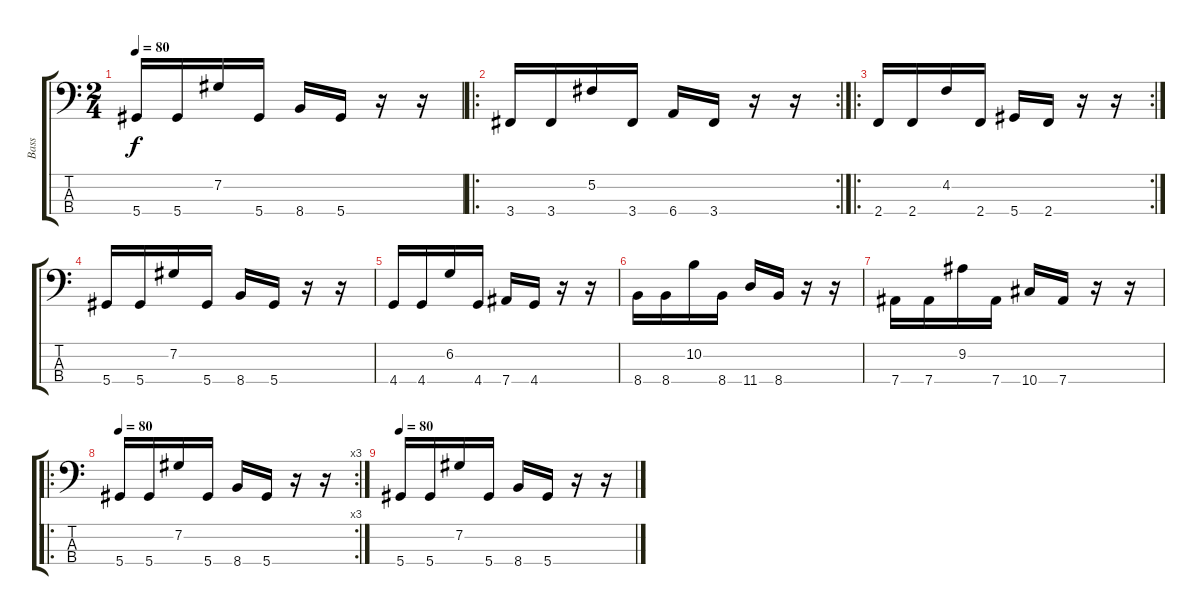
\track ("Bass" "Bass") {instrument electricbassfinger}
\staff {score tabs}
\tuning (Gb2 Db2 Ab1 Eb1) {hide}
\ts (2 4)
\tempo 80
\clef f4
\ks c
5.4.16{dy f} 5.4.16 7.2.16 5.4.16 8.4.16 5.4.16 r.16 r.16 |
\ro
\rc 2
3.4.16 3.4.16 5.2.16 3.4.16 6.4.16 3.4.16 r.16 r.16 |
\ro
\rc 2
2.4.16 2.4.16 4.2.16 2.4.16 5.4.16 2.4.16 r.16 r.16 |
5.4.16 5.4.16 7.2.16 5.4.16 8.4.16 5.4.16 r.16 r.16 |
4.4.16 4.4.16 6.2.16 4.4.16 7.4.16 4.4.16 r.16 r.16 |
8.4.16 8.4.16 10.2.16 8.4.16 11.4.16 8.4.16 r.16 r.16 |
7.4.16 7.4.16 9.2.16 7.4.16 10.4.16 7.4.16 r.16 r.16 |
\ro
\rc 3
\tempo 80
5.4.16 5.4.16 7.2.16 5.4.16 8.4.16 5.4.16 r.16 r.16 |
\tempo 80
5.4.16 5.4.16 7.2.16 5.4.16 8.4.16 5.4.16 r.16 r.16
